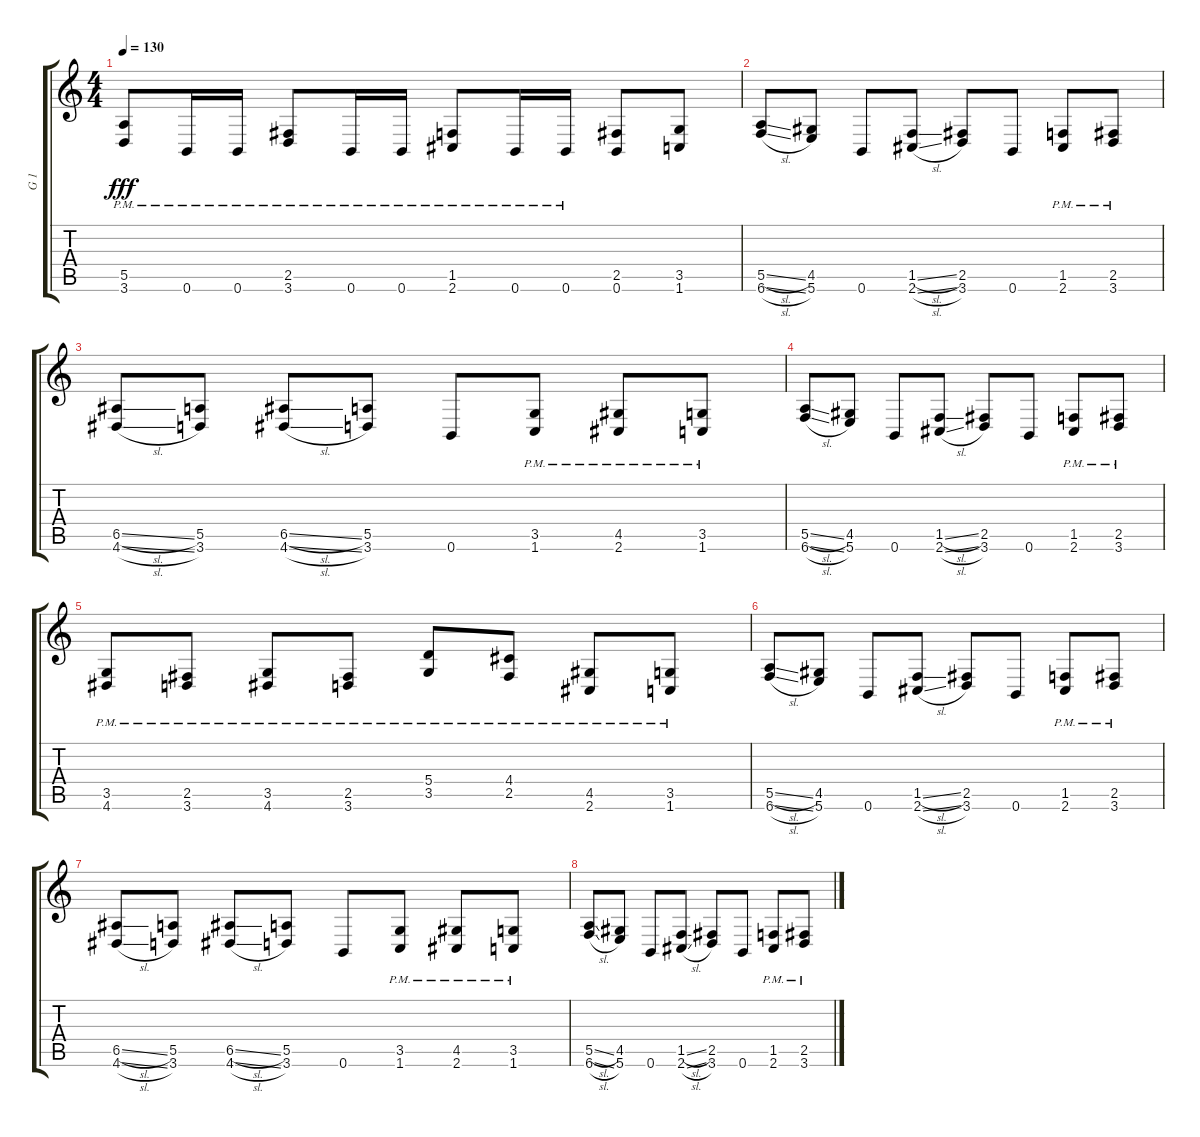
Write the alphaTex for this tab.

\track ("G 1" "G 1") {instrument distortionguitar}
\staff {score tabs}
\tuning (B3 Gb3 D3 A2 E2 B1) {hide}
\ts (4 4)
\tempo 130
\clef g2
\ks c
(5.5{pm} 3.6{pm}).8{dy fff} 0.6{pm}.16 0.6{pm}.16 (2.5{pm} 3.6{pm}).8 0.6{pm}.16 0.6{pm}.16 (1.5{pm} 2.6{pm}).8 0.6{pm}.16 0.6{pm}.16 (2.5 0.6).8 (3.5 1.6).8 |
(5.5{sl} 6.6{sl}).8 (4.5 5.6).8 0.6.8 (1.5{sl} 2.6{sl}).8 (2.5 3.6).8 0.6.8 (1.5{pm} 2.6{pm}).8 (2.5{pm} 3.6{pm}).8 |
(6.5{sl} 4.6{sl}).8 (5.5 3.6).8 (6.5{sl} 4.6{sl}).8 (5.5 3.6).8 0.6.8 (3.5{pm} 1.6{pm}).8 (4.5{pm} 2.6{pm}).8 (3.5{pm} 1.6{pm}).8 |
(5.5{sl} 6.6{sl}).8 (4.5 5.6).8 0.6.8 (1.5{sl} 2.6{sl}).8 (2.5 3.6).8 0.6.8 (1.5{pm} 2.6{pm}).8 (2.5{pm} 3.6{pm}).8 |
(3.5{pm} 4.6{pm}).8 (2.5{pm} 3.6{pm}).8 (3.5{pm} 4.6{pm}).8 (2.5{pm} 3.6{pm}).8 (5.4{pm} 3.5{pm}).8 (4.4{pm} 2.5{pm}).8 (4.5{pm} 2.6{pm}).8 (3.5{pm} 1.6{pm}).8 |
(5.5{sl} 6.6{sl}).8 (4.5 5.6).8 0.6.8 (1.5{sl} 2.6{sl}).8 (2.5 3.6).8 0.6.8 (1.5{pm} 2.6{pm}).8 (2.5{pm} 3.6{pm}).8 |
(6.5{sl} 4.6{sl}).8 (5.5 3.6).8 (6.5{sl} 4.6{sl}).8 (5.5 3.6).8 0.6.8 (3.5{pm} 1.6{pm}).8 (4.5{pm} 2.6{pm}).8 (3.5{pm} 1.6{pm}).8 |
(5.5{sl} 6.6{sl}).8 (4.5 5.6).8 0.6.8 (1.5{sl} 2.6{sl}).8 (2.5 3.6).8 0.6.8 (1.5{pm} 2.6{pm}).8 (2.5{pm} 3.6{pm}).8
